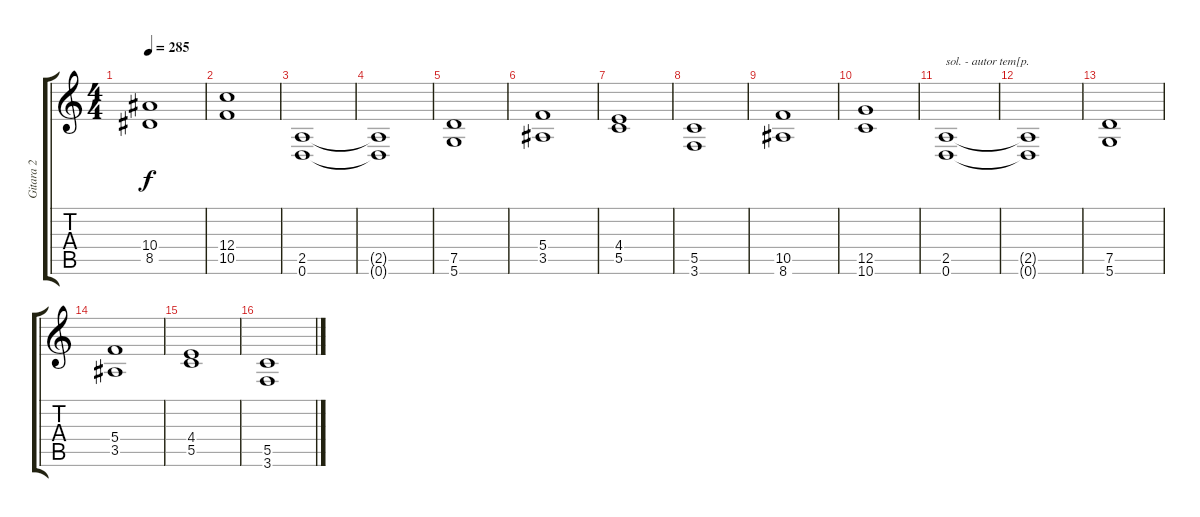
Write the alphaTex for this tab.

\track ("Gitara 2" "Gitara 2") {instrument distortionguitar}
\staff {score tabs}
\tuning (D4 A3 F3 C3 G2 D2) {hide}
\ts (4 4)
\tempo 285
\clef g2
\ks c
(10.4 8.5).1{dy f} |
(12.4 10.5).1 |
(2.5 0.6).1 |
(2.5{t} 0.6{t}).1 |
(7.5 5.6).1 |
(5.4 3.5).1 |
(4.4 5.5).1 |
(5.5 3.6).1 |
(10.5 8.6).1 |
(12.5 10.6).1 |
(2.5 0.6).1{txt "sol. - autor tem[p."} |
(2.5{t} 0.6{t}).1 |
(7.5 5.6).1 |
(5.4 3.5).1 |
(4.4 5.5).1 |
(5.5 3.6).1
